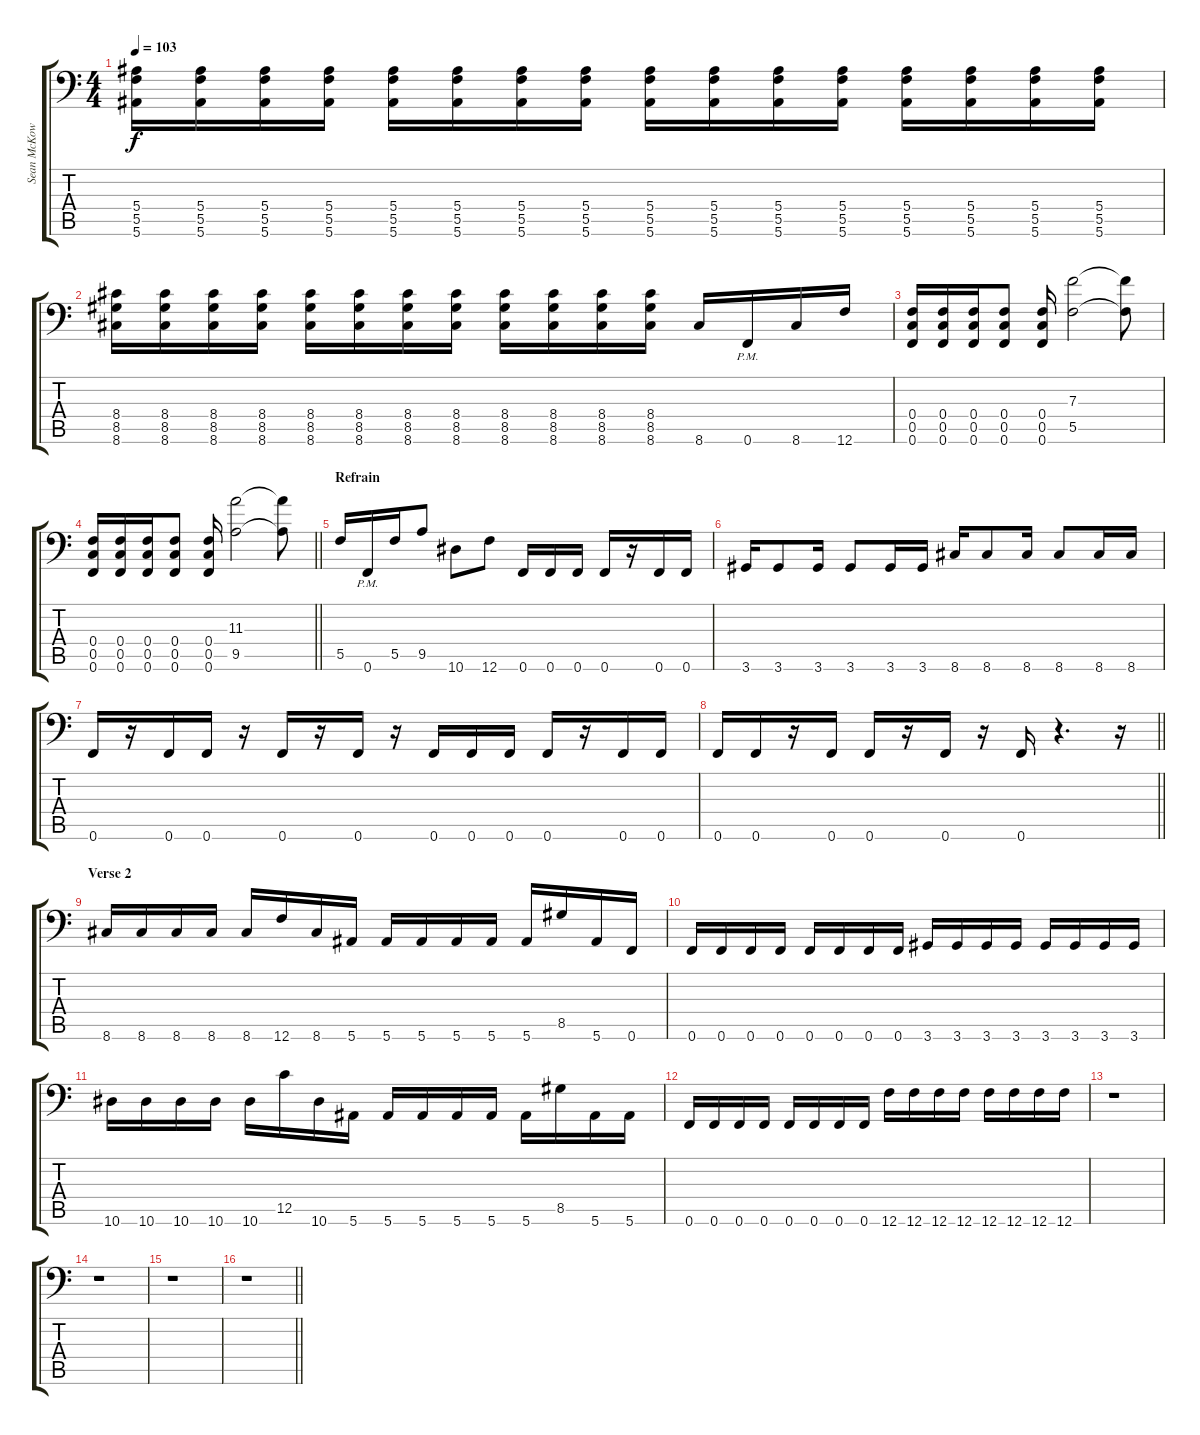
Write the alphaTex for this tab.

\track ("Sean McKowski - Rhythm Guitar" "Sean McKow") {instrument distortionguitar}
\staff {score tabs}
\tuning (G3 D3 Bb2 F2 C2 F1) {hide}
\ts (4 4)
\tempo 103
\clef f4
\ks c
(5.4 5.5 5.6).16{dy f} (5.4 5.5 5.6).16 (5.4 5.5 5.6).16 (5.4 5.5 5.6).16 (5.4 5.5 5.6).16 (5.4 5.5 5.6).16 (5.4 5.5 5.6).16 (5.4 5.5 5.6).16 (5.4 5.5 5.6).16 (5.4 5.5 5.6).16 (5.4 5.5 5.6).16 (5.4 5.5 5.6).16 (5.4 5.5 5.6).16 (5.4 5.5 5.6).16 (5.4 5.5 5.6).16 (5.4 5.5 5.6).16 |
(8.4 8.5 8.6).16 (8.4 8.5 8.6).16 (8.4 8.5 8.6).16 (8.4 8.5 8.6).16 (8.4 8.5 8.6).16 (8.4 8.5 8.6).16 (8.4 8.5 8.6).16 (8.4 8.5 8.6).16 (8.4 8.5 8.6).16 (8.4 8.5 8.6).16 (8.4 8.5 8.6).16 (8.4 8.5 8.6).16 8.6.16 0.6{pm}.16 8.6.16 12.6.16 |
(0.4 0.5 0.6).16 (0.4 0.5 0.6).16 (0.4 0.5 0.6).16 (0.4 0.5 0.6).8 (0.4 0.5 0.6).16 (7.3 5.5).2 (7.3{t} 5.5{t}).8 |
\barLineRight lightlight
(0.4 0.5 0.6).16 (0.4 0.5 0.6).16 (0.4 0.5 0.6).16 (0.4 0.5 0.6).8 (0.4 0.5 0.6).16 (11.3 9.5).2 (11.3{t} 9.5{t}).8 |
\section ("" "Refrain")
5.5.16 0.6{pm}.16 5.5.16 9.5.8 10.6.8 12.6.8 0.6.16 0.6.16 0.6.16 0.6.16 r.16 0.6.16 0.6.16 |
3.6.16 3.6.8 3.6.16 3.6.8 3.6.16 3.6.16 8.6.16 8.6.8 8.6.16 8.6.8 8.6.16 8.6.16 |
0.6.16 r.16 0.6.16 0.6.16 r.16 0.6.16 r.16 0.6.16 r.16 0.6.16 0.6.16 0.6.16 0.6.16 r.16 0.6.16 0.6.16 |
\barLineRight lightlight
0.6.16 0.6.16 r.16 0.6.16 0.6.16 r.16 0.6.16 r.16 0.6.16 r.4{d} r.16 |
\section ("" "Verse 2")
8.6.16 8.6.16 8.6.16 8.6.16 8.6.16 12.6.16 8.6.16 5.6.16 5.6.16 5.6.16 5.6.16 5.6.16 5.6.16 8.5.16 5.6.16 0.6.16 |
0.6.16 0.6.16 0.6.16 0.6.16 0.6.16 0.6.16 0.6.16 0.6.16 3.6.16 3.6.16 3.6.16 3.6.16 3.6.16 3.6.16 3.6.16 3.6.16 |
10.6.16 10.6.16 10.6.16 10.6.16 10.6.16 12.5.16 10.6.16 5.6.16 5.6.16 5.6.16 5.6.16 5.6.16 5.6.16 8.5.16 5.6.16 5.6.16 |
0.6.16 0.6.16 0.6.16 0.6.16 0.6.16 0.6.16 0.6.16 0.6.16 12.6.16 12.6.16 12.6.16 12.6.16 12.6.16 12.6.16 12.6.16 12.6.16 |
r.1 |
r.1 |
r.1 |
\barLineRight lightlight
r.1
